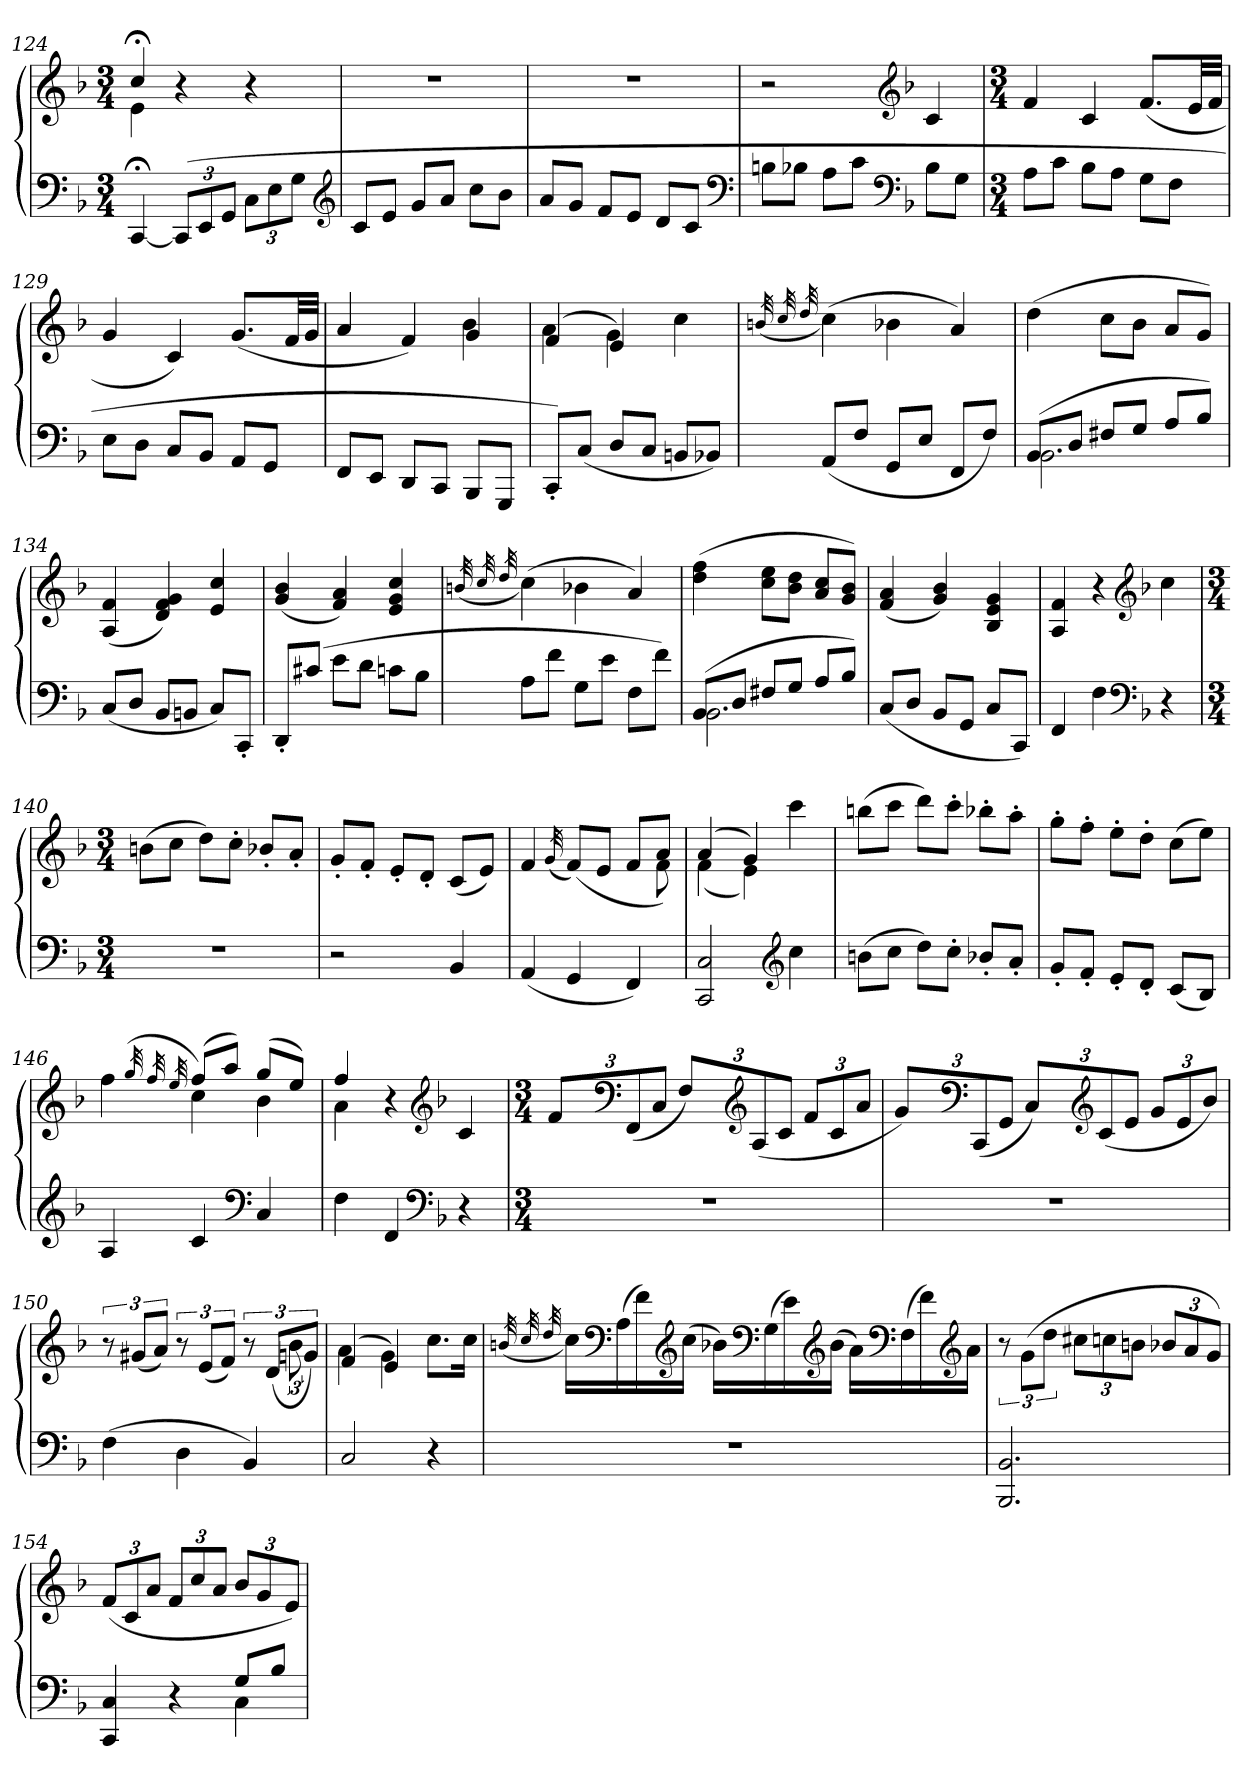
**kern	**kern
*part1	*part1
*staff2	*staff1
*clefF4	*clefG2
*k[b-]	*k[b-]
*F:	*F:
*M3/4	*M3/4
=124	=124
*	*^
[4CC;<	4cc;<	4e
(12CCL]	4r	2ryy
12EE	.	.
12GGJ	.	.
12CL	4r	.
12E	.	.
12GJ	.	.
*	*v	*v
*clefG2	*
=125	=125
8cL	2.r
8eJ	.
8gL	.
8aJ	.
8ccL	.
8b-J	.
=126	=126
8aL	2.r
8gJ	.
8fL	.
8eJ	.
8dL	.
8cJ	.
*clefF4	*
=127	=127
8BnL	2r
8B-XJ	.
8AL	.
8cJ	.
*clefF4	*clefG2
*k[b-]	*k[b-]
*F:	*F:
8B-L	4c
8GJ	.
=128	=128
*M3/4	*M3/4
8AL	4f
8cJ	.
8B-L	4c
8AJ	.
8GL	(8.fL
8FJ	.
.	32eLL
.	32fJJJ
=129	=129
8EL	4g
8DJ	.
8CL	4c)
8BB-J	.
8AAL	(8.gL
8GGJ	.
.	32fLL
.	32gJJJ
=130	=130
*	*^
8FFL	4a	2ryy
8EEJ	.	.
8DDL	4f)	.
8CCJ	.	.
8BBB-L	4g	4b-
8GGGJ	.	.
=131	=131	=131
8CC'L)	(4f	4a
(8CJ	.	.
8DL	4e)	4g
8CJ	.	.
8BBnL	4cc	4ryy
8BB-XJ)	.	.
*	*v	*v
=132	=132
.	(32qbn
.	32qcc
.	32qdd
(8AAL	(4cc)
8FJ	.
8GGL	4b-X
8EJ	.
8FFL	4a)
8FJ)	.
=133	=133
*^	*
(8BB-L	2.BB-	(4dd
8DJ	.	.
8F#XL	.	8ccL
8GJ	.	8b-J
8AL	.	8aL
8B-J)	.	8gJ)
*v	*v	*
=134	=134
(8CL	(4A 4f
8DJ	.
8BB-L	4d 4f 4g)
8BBnJ	.
8CL)	4e 4cc
8CC'J	.
=135	=135
8DD'L	(4g 4b-
(8c#XJ	.
8eL	4f 4a)
8dJ	.
8cnL	4e 4g 4cc
8B-J	.
=136	=136
.	(32qbn
.	32qcc
.	32qdd
8AL	(4cc)
8fJ	.
8GL	4b-X
8eJ	.
8FL	4a)
8fJ)	.
=137	=137
*^	*
(8BB-L	2.BB-	(4dd 4ff
8DJ	.	.
8F#XL	.	8cc 8eeL
8GJ	.	8b- 8ddJ
8AL	.	8a 8ccL
8B-J)	.	8g 8b-J)
*v	*v	*
=138	=138
(8CL	(4f 4a
8DJ	.
8BB-L	4g 4b-)
8GGJ	.
8CL	4B- 4e 4g
8CCJ)	.
=139	=139
4FF	4A 4f
4F	4r
*clefF4	*clefG2
*k[b-]	*k[b-]
*F:	*F:
4r	4cc
=140	=140
*M3/4	*M3/4
2.r	(8bnL
.	8ccJ
.	8ddL)
.	8cc'J
.	8b-X'L
.	8a'J
=141	=141
2r	8g'L
.	8f'J
.	8e'L
.	8d'J
4BB-	(8cL
.	8eJ)
=142	=142
*	*^
(4AA	4f	2ryy
.	(32qg	.
4GG	(8fL)	.
.	8eJ	.
4FF)	8fL	8ryy
.	8aJ)	8f
=143	=143	=143
2CC 2C	(4a	(4f
.	4g)	4e)
*clefG2	*	*
4cc	4ccc	4ryy
*	*v	*v
=144	=144
(8bnL	(8bbnL
8ccJ	8cccJ
8ddL)	8dddL)
8cc'J	8ccc'J
8b-X'L	8bb-X'L
8a'J	8aa'J
=145	=145
8g'L	8gg'L
8f'J	8ff'J
8e'L	8ee'L
8d'J	8dd'J
(8cL	(8ccL
8B-J)	8eeJ)
=146	=146
*	*^
4A	4ff	4ryy
.	(32qgg	.
.	32qff	.
.	32qee	.
4c	(8ffL)	4cc
.	8aaJ)	.
*clefF4	*	*
4C	(8ggL	4b-
.	8eeJ)	.
=147	=147	=147
4F	4ff	4a
4FF	4r	2ryy
*clefF4	*clefG2	*
*k[b-]	*k[b-]	*
*F:	*F:	*
4r	4c	.
*	*v	*v
=148	=148
*M3/4	*M3/4
2.r	12fL
*	*clefF4
.	(12FF
.	12CJ
.	12FL)
*	*clefG2
.	(12A
.	12cJ
.	12fL
.	12c
.	12aJ
=149	=149
2.r	12gL)
*	*clefF4
.	(12CC
.	12GGJ
.	12CL)
*	*clefG2
.	(12c
.	12eJ
.	12gL
.	12e
.	12b-J)
=150	=150
*	*^
(4F	12r	3%2ryy
.	(12g#XL	.
.	12aJ)	.
4D	12r	.
.	(12eL	.
.	12fJ)	.
4BB-)	12r	.
.	(12dL	.
.	12gnJ)	12b-
=151	=151	=151
2C	(4f	4a
.	4e)	4g
4r	8.ccL	4ryy
.	16ccJk	.
*	*v	*v
=152	=152
.	(32qbn
.	32qcc
.	32qdd
2.r	16ccLL)
*	*clefF4
.	(16A
.	16f)
*	*clefG2
.	(16ccJJ
.	16b-XLL)
*	*clefF4
.	(16G
.	16e)
*	*clefG2
.	(16b-JJ
.	16aLL)
*	*clefF4
.	(16F
.	16f)
*	*clefG2
.	16aJJ
=153	=153
2.BBB- 2.BB-	12r
.	(12gL
.	12ddJ
.	12cc#XL
.	12ccn
.	12bnJ
.	12b-XL
.	12a
.	12gJ)
=154	=154
*^	*
4CC 4C	2ryy	(12fL
.	.	12c
.	.	12aJ
4r	.	12fL
.	.	12cc
.	.	12aJ
8GL	4C	12b-L
.	.	12g
8B-J	.	.
.	.	12eJ)
*v	*v	*
=	=
*-	*-
